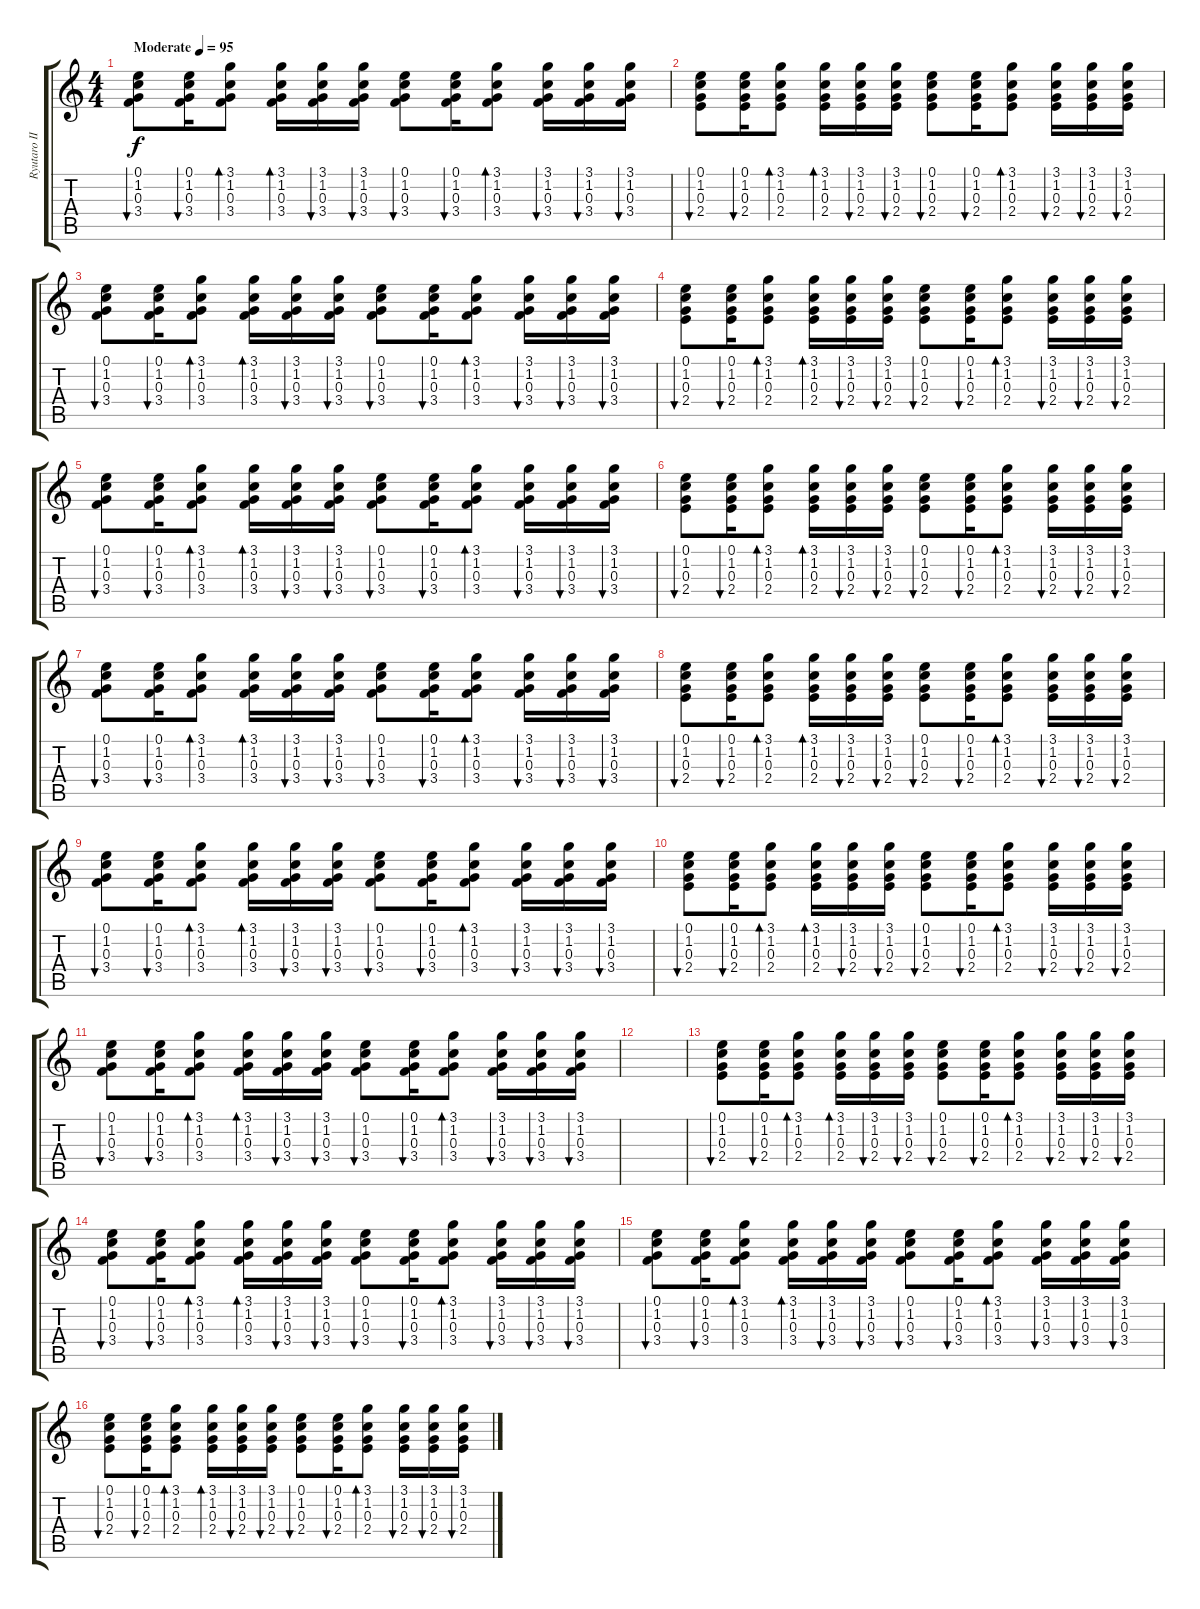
\track ("Ryutaro II" "Ryutaro II") {instrument electricguitarclean}
\staff {score tabs}
\tuning (E4 B3 G3 D3 A2 E2) {hide}
\ts (4 4)
\tempo (95 "Moderate")
\clef g2
\ks c
(0.1 1.2 0.3 3.4).8{bu 30 dy f instrument electricguitarclean} (0.1 1.2 0.3 3.4).16{bu 30} (3.1 1.2 0.3 3.4).8{bd 30} (3.1 1.2 0.3 3.4).16{bd 30} (3.1 1.2 0.3 3.4).16{bu 30} (3.1 1.2 0.3 3.4).16{bu 30} (0.1 1.2 0.3 3.4).8{bu 30} (0.1 1.2 0.3 3.4).16{bu 30} (3.1 1.2 0.3 3.4).8{bd 30} (3.1 1.2 0.3 3.4).16{bu 30} (3.1 1.2 0.3 3.4).16{bu 30} (3.1 1.2 0.3 3.4).16{bu 30} |
(0.1 1.2 0.3 2.4).8{bu 30} (0.1 1.2 0.3 2.4).16{bu 30} (3.1 1.2 0.3 2.4).8{bd 30} (3.1 1.2 0.3 2.4).16{bd 30} (3.1 1.2 0.3 2.4).16{bu 30} (3.1 1.2 0.3 2.4).16{bu 30} (0.1 1.2 0.3 2.4).8{bu 30} (0.1 1.2 0.3 2.4).16{bu 30} (3.1 1.2 0.3 2.4).8{bd 30} (3.1 1.2 0.3 2.4).16{bu 30} (3.1 1.2 0.3 2.4).16{bu 30} (3.1 1.2 0.3 2.4).16{bu 30} |
(0.1 1.2 0.3 3.4).8{bu 30} (0.1 1.2 0.3 3.4).16{bu 30} (3.1 1.2 0.3 3.4).8{bd 30} (3.1 1.2 0.3 3.4).16{bd 30} (3.1 1.2 0.3 3.4).16{bu 30} (3.1 1.2 0.3 3.4).16{bu 30} (0.1 1.2 0.3 3.4).8{bu 30} (0.1 1.2 0.3 3.4).16{bu 30} (3.1 1.2 0.3 3.4).8{bd 30} (3.1 1.2 0.3 3.4).16{bu 30} (3.1 1.2 0.3 3.4).16{bu 30} (3.1 1.2 0.3 3.4).16{bu 30} |
(0.1 1.2 0.3 2.4).8{bu 30} (0.1 1.2 0.3 2.4).16{bu 30} (3.1 1.2 0.3 2.4).8{bd 30} (3.1 1.2 0.3 2.4).16{bd 30} (3.1 1.2 0.3 2.4).16{bu 30} (3.1 1.2 0.3 2.4).16{bu 30} (0.1 1.2 0.3 2.4).8{bu 30} (0.1 1.2 0.3 2.4).16{bu 30} (3.1 1.2 0.3 2.4).8{bd 30} (3.1 1.2 0.3 2.4).16{bu 30} (3.1 1.2 0.3 2.4).16{bu 30} (3.1 1.2 0.3 2.4).16{bu 30} |
(0.1 1.2 0.3 3.4).8{bu 30} (0.1 1.2 0.3 3.4).16{bu 30} (3.1 1.2 0.3 3.4).8{bd 30} (3.1 1.2 0.3 3.4).16{bd 30} (3.1 1.2 0.3 3.4).16{bu 30} (3.1 1.2 0.3 3.4).16{bu 30} (0.1 1.2 0.3 3.4).8{bu 30} (0.1 1.2 0.3 3.4).16{bu 30} (3.1 1.2 0.3 3.4).8{bd 30} (3.1 1.2 0.3 3.4).16{bu 30} (3.1 1.2 0.3 3.4).16{bu 30} (3.1 1.2 0.3 3.4).16{bu 30} |
(0.1 1.2 0.3 2.4).8{bu 30} (0.1 1.2 0.3 2.4).16{bu 30} (3.1 1.2 0.3 2.4).8{bd 30} (3.1 1.2 0.3 2.4).16{bd 30} (3.1 1.2 0.3 2.4).16{bu 30} (3.1 1.2 0.3 2.4).16{bu 30} (0.1 1.2 0.3 2.4).8{bu 30} (0.1 1.2 0.3 2.4).16{bu 30} (3.1 1.2 0.3 2.4).8{bd 30} (3.1 1.2 0.3 2.4).16{bu 30} (3.1 1.2 0.3 2.4).16{bu 30} (3.1 1.2 0.3 2.4).16{bu 30} |
(0.1 1.2 0.3 3.4).8{bu 30} (0.1 1.2 0.3 3.4).16{bu 30} (3.1 1.2 0.3 3.4).8{bd 30} (3.1 1.2 0.3 3.4).16{bd 30} (3.1 1.2 0.3 3.4).16{bu 30} (3.1 1.2 0.3 3.4).16{bu 30} (0.1 1.2 0.3 3.4).8{bu 30} (0.1 1.2 0.3 3.4).16{bu 30} (3.1 1.2 0.3 3.4).8{bd 30} (3.1 1.2 0.3 3.4).16{bu 30} (3.1 1.2 0.3 3.4).16{bu 30} (3.1 1.2 0.3 3.4).16{bu 30} |
(0.1 1.2 0.3 2.4).8{bu 30} (0.1 1.2 0.3 2.4).16{bu 30} (3.1 1.2 0.3 2.4).8{bd 30} (3.1 1.2 0.3 2.4).16{bd 30} (3.1 1.2 0.3 2.4).16{bu 30} (3.1 1.2 0.3 2.4).16{bu 30} (0.1 1.2 0.3 2.4).8{bu 30} (0.1 1.2 0.3 2.4).16{bu 30} (3.1 1.2 0.3 2.4).8{bd 30} (3.1 1.2 0.3 2.4).16{bu 30} (3.1 1.2 0.3 2.4).16{bu 30} (3.1 1.2 0.3 2.4).16{bu 30} |
(0.1 1.2 0.3 3.4).8{bu 30} (0.1 1.2 0.3 3.4).16{bu 30} (3.1 1.2 0.3 3.4).8{bd 30} (3.1 1.2 0.3 3.4).16{bd 30} (3.1 1.2 0.3 3.4).16{bu 30} (3.1 1.2 0.3 3.4).16{bu 30} (0.1 1.2 0.3 3.4).8{bu 30} (0.1 1.2 0.3 3.4).16{bu 30} (3.1 1.2 0.3 3.4).8{bd 30} (3.1 1.2 0.3 3.4).16{bu 30} (3.1 1.2 0.3 3.4).16{bu 30} (3.1 1.2 0.3 3.4).16{bu 30} |
(0.1 1.2 0.3 2.4).8{bu 30} (0.1 1.2 0.3 2.4).16{bu 30} (3.1 1.2 0.3 2.4).8{bd 30} (3.1 1.2 0.3 2.4).16{bd 30} (3.1 1.2 0.3 2.4).16{bu 30} (3.1 1.2 0.3 2.4).16{bu 30} (0.1 1.2 0.3 2.4).8{bu 30} (0.1 1.2 0.3 2.4).16{bu 30} (3.1 1.2 0.3 2.4).8{bd 30} (3.1 1.2 0.3 2.4).16{bu 30} (3.1 1.2 0.3 2.4).16{bu 30} (3.1 1.2 0.3 2.4).16{bu 30} |
(0.1 1.2 0.3 3.4).8{bu 30} (0.1 1.2 0.3 3.4).16{bu 30} (3.1 1.2 0.3 3.4).8{bd 30} (3.1 1.2 0.3 3.4).16{bd 30} (3.1 1.2 0.3 3.4).16{bu 30} (3.1 1.2 0.3 3.4).16{bu 30} (0.1 1.2 0.3 3.4).8{bu 30} (0.1 1.2 0.3 3.4).16{bu 30} (3.1 1.2 0.3 3.4).8{bd 30} (3.1 1.2 0.3 3.4).16{bu 30} (3.1 1.2 0.3 3.4).16{bu 30} (3.1 1.2 0.3 3.4).16{bu 30} |
|
(0.1 1.2 0.3 2.4).8{bu 30 volume 12} (0.1 1.2 0.3 2.4).16{bu 30} (3.1 1.2 0.3 2.4).8{bd 30} (3.1 1.2 0.3 2.4).16{bd 30} (3.1 1.2 0.3 2.4).16{bu 30} (3.1 1.2 0.3 2.4).16{bu 30} (0.1 1.2 0.3 2.4).8{bu 30} (0.1 1.2 0.3 2.4).16{bu 30} (3.1 1.2 0.3 2.4).8{bd 30} (3.1 1.2 0.3 2.4).16{bu 30} (3.1 1.2 0.3 2.4).16{bu 30} (3.1 1.2 0.3 2.4).16{bu 30} |
(0.1 1.2 0.3 3.4).8{bu 30} (0.1 1.2 0.3 3.4).16{bu 30} (3.1 1.2 0.3 3.4).8{bd 30} (3.1 1.2 0.3 3.4).16{bd 30} (3.1 1.2 0.3 3.4).16{bu 30} (3.1 1.2 0.3 3.4).16{bu 30} (0.1 1.2 0.3 3.4).8{bu 30} (0.1 1.2 0.3 3.4).16{bu 30} (3.1 1.2 0.3 3.4).8{bd 30} (3.1 1.2 0.3 3.4).16{bu 30} (3.1 1.2 0.3 3.4).16{bu 30} (3.1 1.2 0.3 3.4).16{bu 30} |
(0.1 1.2 0.3 3.4).8{bu 30} (0.1 1.2 0.3 3.4).16{bu 30} (3.1 1.2 0.3 3.4).8{bd 30} (3.1 1.2 0.3 3.4).16{bd 30} (3.1 1.2 0.3 3.4).16{bu 30} (3.1 1.2 0.3 3.4).16{bu 30} (0.1 1.2 0.3 3.4).8{bu 30} (0.1 1.2 0.3 3.4).16{bu 30} (3.1 1.2 0.3 3.4).8{bd 30} (3.1 1.2 0.3 3.4).16{bu 30} (3.1 1.2 0.3 3.4).16{bu 30} (3.1 1.2 0.3 3.4).16{bu 30} |
(0.1 1.2 0.3 2.4).8{bu 30} (0.1 1.2 0.3 2.4).16{bu 30} (3.1 1.2 0.3 2.4).8{bd 30} (3.1 1.2 0.3 2.4).16{bd 30} (3.1 1.2 0.3 2.4).16{bu 30} (3.1 1.2 0.3 2.4).16{bu 30} (0.1 1.2 0.3 2.4).8{bu 30} (0.1 1.2 0.3 2.4).16{bu 30} (3.1 1.2 0.3 2.4).8{bd 30} (3.1 1.2 0.3 2.4).16{bu 30} (3.1 1.2 0.3 2.4).16{bu 30} (3.1 1.2 0.3 2.4).16{bu 30}
